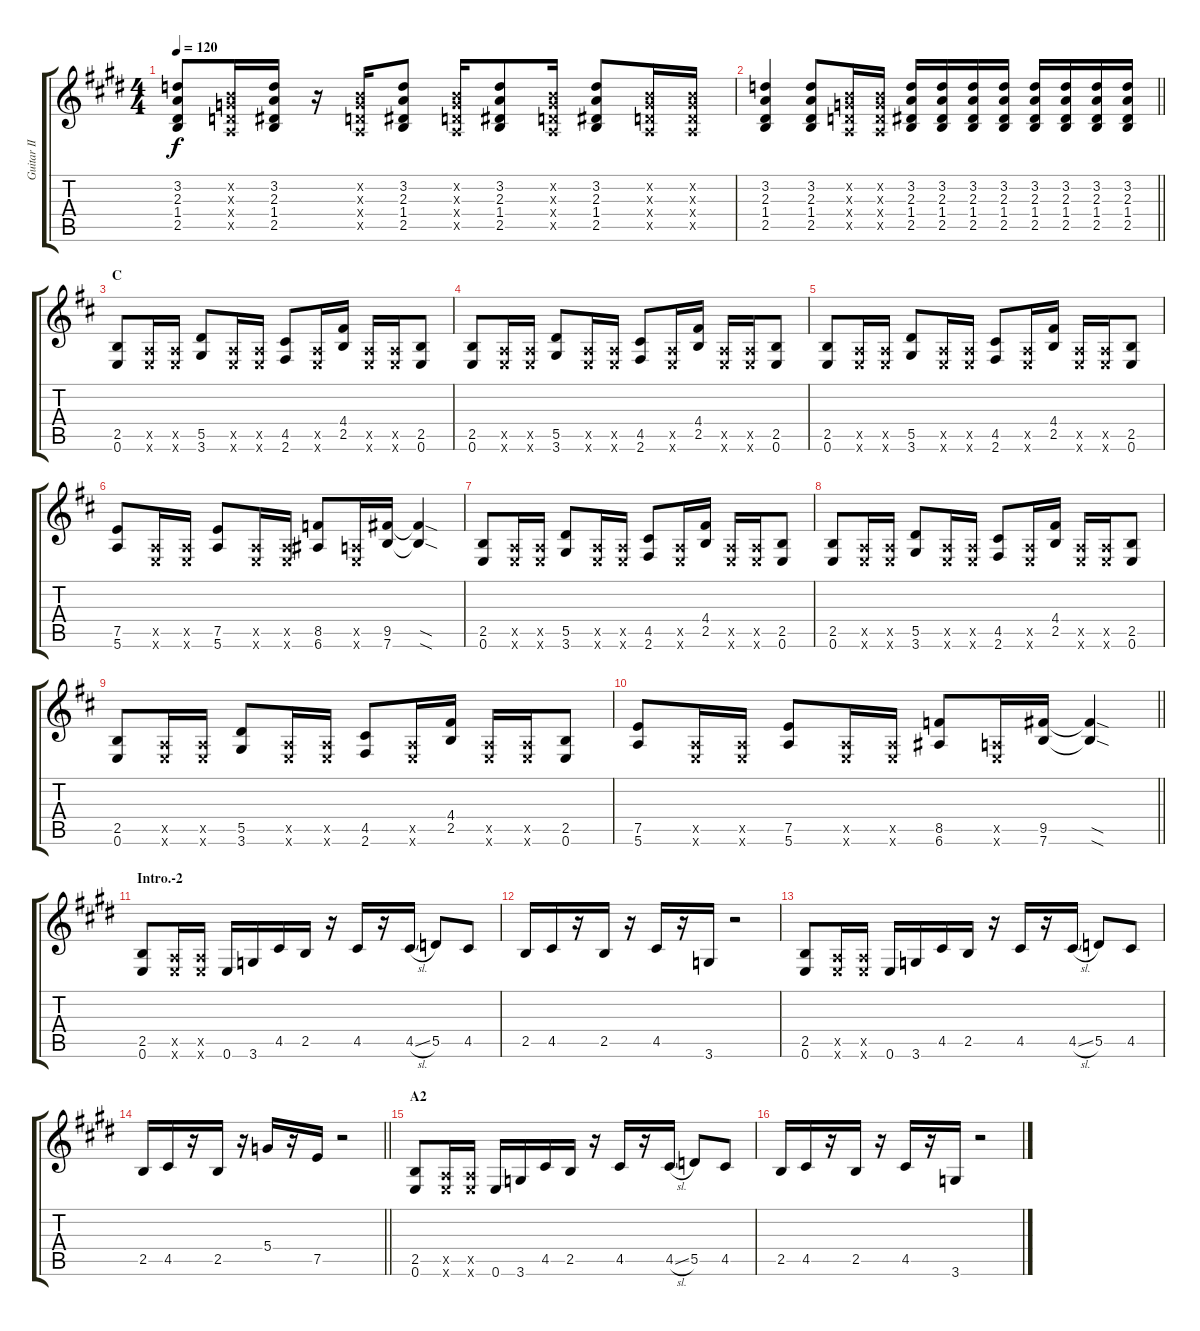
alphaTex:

\track ("Guitar II" "Guitar II") {instrument distortionguitar}
\staff {score tabs}
\tuning (E4 B3 G3 D3 A2 E2) {hide}
\ts (4 4)
\tempo 120
\clef g2
\ks e
(3.2 2.3 1.4 2.5).8{dy f} (0.2{x} 0.3{x} 0.4{x} 0.5{x}).16 (3.2 2.3 1.4 2.5).16 r.16 (0.2{x} 0.3{x} 0.4{x} 0.5{x}).16 (3.2 2.3 1.4 2.5).8 (0.2{x} 0.3{x} 0.4{x} 0.5{x}).16 (3.2 2.3 1.4 2.5).8 (0.2{x} 0.3{x} 0.4{x} 0.5{x}).16 (3.2 2.3 1.4 2.5).8 (0.2{x} 0.3{x} 0.4{x} 0.5{x}).16 (0.2{x} 0.3{x} 0.4{x} 0.5{x}).16 |
\barLineRight lightlight
(3.2 2.3 1.4 2.5).4 (3.2 2.3 1.4 2.5).8 (0.2{x} 0.3{x} 0.4{x} 0.5{x}).16 (0.2{x} 0.3{x} 0.4{x} 0.5{x}).16 (3.2 2.3 1.4 2.5).16 (3.2 2.3 1.4 2.5).16 (3.2 2.3 1.4 2.5).16 (3.2 2.3 1.4 2.5).16 (3.2 2.3 1.4 2.5).16 (3.2 2.3 1.4 2.5).16 (3.2 2.3 1.4 2.5).16 (3.2 2.3 1.4 2.5).16 |
\section ("" "C")
\ks d
(2.5 0.6).8 (0.5{x} 0.6{x}).16 (0.5{x} 0.6{x}).16 (5.5 3.6).8 (0.5{x} 0.6{x}).16 (0.5{x} 0.6{x}).16 (4.5 2.6).8 (0.5{x} 0.6{x}).16 (4.4 2.5).16 (0.5{x} 0.6{x}).16 (0.5{x} 0.6{x}).16 (2.5 0.6).8 |
(2.5 0.6).8 (0.5{x} 0.6{x}).16 (0.5{x} 0.6{x}).16 (5.5 3.6).8 (0.5{x} 0.6{x}).16 (0.5{x} 0.6{x}).16 (4.5 2.6).8 (0.5{x} 0.6{x}).16 (4.4 2.5).16 (0.5{x} 0.6{x}).16 (0.5{x} 0.6{x}).16 (2.5 0.6).8 |
(2.5 0.6).8 (0.5{x} 0.6{x}).16 (0.5{x} 0.6{x}).16 (5.5 3.6).8 (0.5{x} 0.6{x}).16 (0.5{x} 0.6{x}).16 (4.5 2.6).8 (0.5{x} 0.6{x}).16 (4.4 2.5).16 (0.5{x} 0.6{x}).16 (0.5{x} 0.6{x}).16 (2.5 0.6).8 |
(7.5 5.6).8 (0.5{x} 0.6{x}).16 (0.5{x} 0.6{x}).16 (7.5 5.6).8 (0.5{x} 0.6{x}).16 (0.5{x} 0.6{x}).16 (8.5 6.6).8 (0.5{x} 0.6{x}).16 (9.5 7.6).16 (9.5{sod t} 7.6{sod t}).4 |
(2.5 0.6).8 (0.5{x} 0.6{x}).16 (0.5{x} 0.6{x}).16 (5.5 3.6).8 (0.5{x} 0.6{x}).16 (0.5{x} 0.6{x}).16 (4.5 2.6).8 (0.5{x} 0.6{x}).16 (4.4 2.5).16 (0.5{x} 0.6{x}).16 (0.5{x} 0.6{x}).16 (2.5 0.6).8 |
(2.5 0.6).8 (0.5{x} 0.6{x}).16 (0.5{x} 0.6{x}).16 (5.5 3.6).8 (0.5{x} 0.6{x}).16 (0.5{x} 0.6{x}).16 (4.5 2.6).8 (0.5{x} 0.6{x}).16 (4.4 2.5).16 (0.5{x} 0.6{x}).16 (0.5{x} 0.6{x}).16 (2.5 0.6).8 |
(2.5 0.6).8 (0.5{x} 0.6{x}).16 (0.5{x} 0.6{x}).16 (5.5 3.6).8 (0.5{x} 0.6{x}).16 (0.5{x} 0.6{x}).16 (4.5 2.6).8 (0.5{x} 0.6{x}).16 (4.4 2.5).16 (0.5{x} 0.6{x}).16 (0.5{x} 0.6{x}).16 (2.5 0.6).8 |
\barLineRight lightlight
(7.5 5.6).8 (0.5{x} 0.6{x}).16 (0.5{x} 0.6{x}).16 (7.5 5.6).8 (0.5{x} 0.6{x}).16 (0.5{x} 0.6{x}).16 (8.5 6.6).8 (0.5{x} 0.6{x}).16 (9.5 7.6).16 (9.5{sod t} 7.6{sod t}).4 |
\section ("" "Intro.-2")
\ks e
(2.5 0.6).8 (0.5{x} 0.6{x}).16 (0.5{x} 0.6{x}).16 0.6.16 3.6.16 4.5.16 2.5.16 r.16 4.5.16 r.16 4.5{sl}.16 5.5.8 4.5.8 |
2.5.16 4.5.16 r.16 2.5.16 r.16 4.5.16 r.16 3.6.16 r.2 |
(2.5 0.6).8 (0.5{x} 0.6{x}).16 (0.5{x} 0.6{x}).16 0.6.16 3.6.16 4.5.16 2.5.16 r.16 4.5.16 r.16 4.5{sl}.16 5.5.8 4.5.8 |
\barLineRight lightlight
2.5.16 4.5.16 r.16 2.5.16 r.16 5.4.16 r.16 7.5.16 r.2 |
\section ("" "A2")
(2.5 0.6).8 (0.5{x} 0.6{x}).16 (0.5{x} 0.6{x}).16 0.6.16 3.6.16 4.5.16 2.5.16 r.16 4.5.16 r.16 4.5{sl}.16 5.5.8 4.5.8 |
2.5.16 4.5.16 r.16 2.5.16 r.16 4.5.16 r.16 3.6.16 r.2
